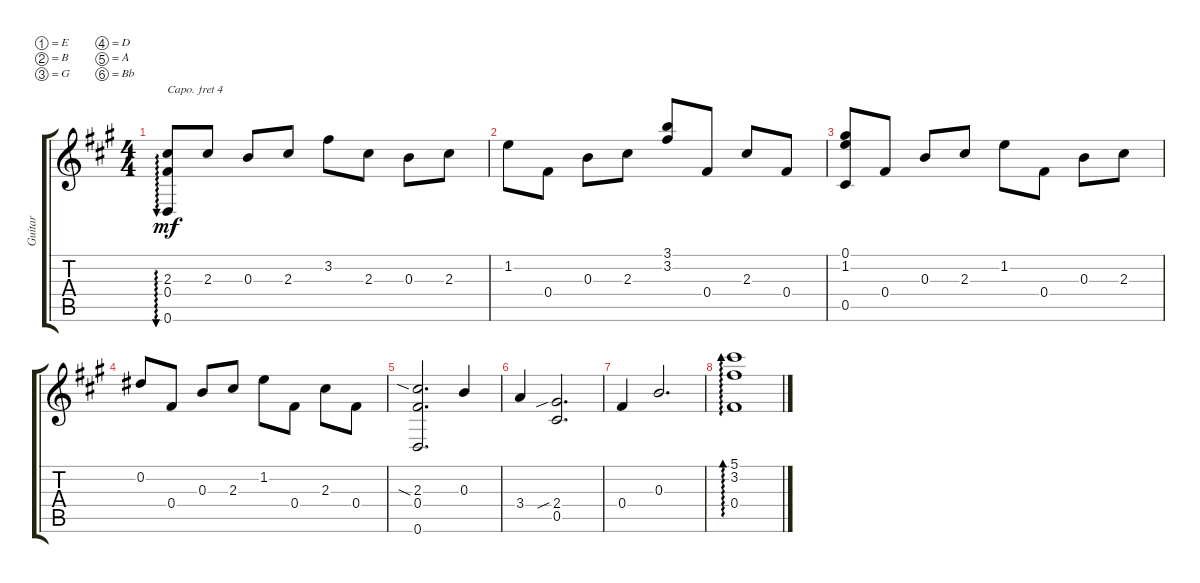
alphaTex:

\defaultSystemsLayout 4
\bracketExtendMode groupsimilarinstruments
\useSystemSignSeparator
\otherSystemsTrackNameOrientation horizontal
\chordDiagramsInScore
\track ("Guitarra" "Guitar") {instrument acousticguitarnylon}
\staff {score tabs}
\capo 4
\tuning (E4 B3 G3 D3 A2 Bb1)
\ts (4 4)
\tempo (105 hide)
\clef g2
\ks a
(0.6{acc forcenatural} 2.3{acc #} 0.4{acc #}).8{au 0 dy mf beam Up} 2.3{acc #}.8{beam Up} 0.3{acc forcenatural}.8{beam Up} 2.3{acc #}.8{beam Up} 3.2{acc #}.8{beam Down} 2.3{acc #}.8{beam Down} 0.3{acc forcenatural}.8{beam Down} 2.3{acc #}.8{beam Down} |
1.2{acc forcenatural}.8{beam Down} 0.4{acc #}.8{beam Down} 0.3{acc forcenatural}.8{beam Down} 2.3{acc #}.8{beam Down} (3.2{acc #} 3.1{acc forcenatural}).8{beam Up} 0.4{acc #}.8{beam Up} 2.3{acc #}.8{beam Up} 0.4{acc #}.8{beam Up} |
(0.5{acc #} 0.1{acc #} 1.2{acc forcenatural}).8{beam Up} 0.4{acc #}.8{beam Up} 0.3{acc forcenatural}.8{beam Up} 2.3{acc #}.8{beam Up} 1.2{acc forcenatural}.8{beam Down} 0.4{acc #}.8{beam Down} 0.3{acc forcenatural}.8{beam Down} 2.3{acc #}.8{beam Down} |
0.2{acc #}.8{beam Up} 0.4{acc #}.8{beam Up} 0.3{acc forcenatural}.8{beam Up} 2.3{acc #}.8{beam Up} 1.2{acc forcenatural}.8{beam Down} 0.4{acc #}.8{beam Down} 2.3{acc #}.8{beam Down} 0.4{acc #}.8{beam Down} |
(2.3{sia acc #} 0.4{acc #} 0.6{acc forcenatural}).2{d beam Up} 0.3{acc forcenatural}.4{beam Up} |
3.4{acc forcenatural}.4{beam Up} (2.4{sib acc #} 0.5{acc #}).2{d beam Up} |
0.4{acc #}.4{beam Up} 0.3{acc forcenatural}.2{d beam Up} |
(5.1{acc #} 0.4{acc #} 3.2{acc #}).1{ad 0 beam Down}
